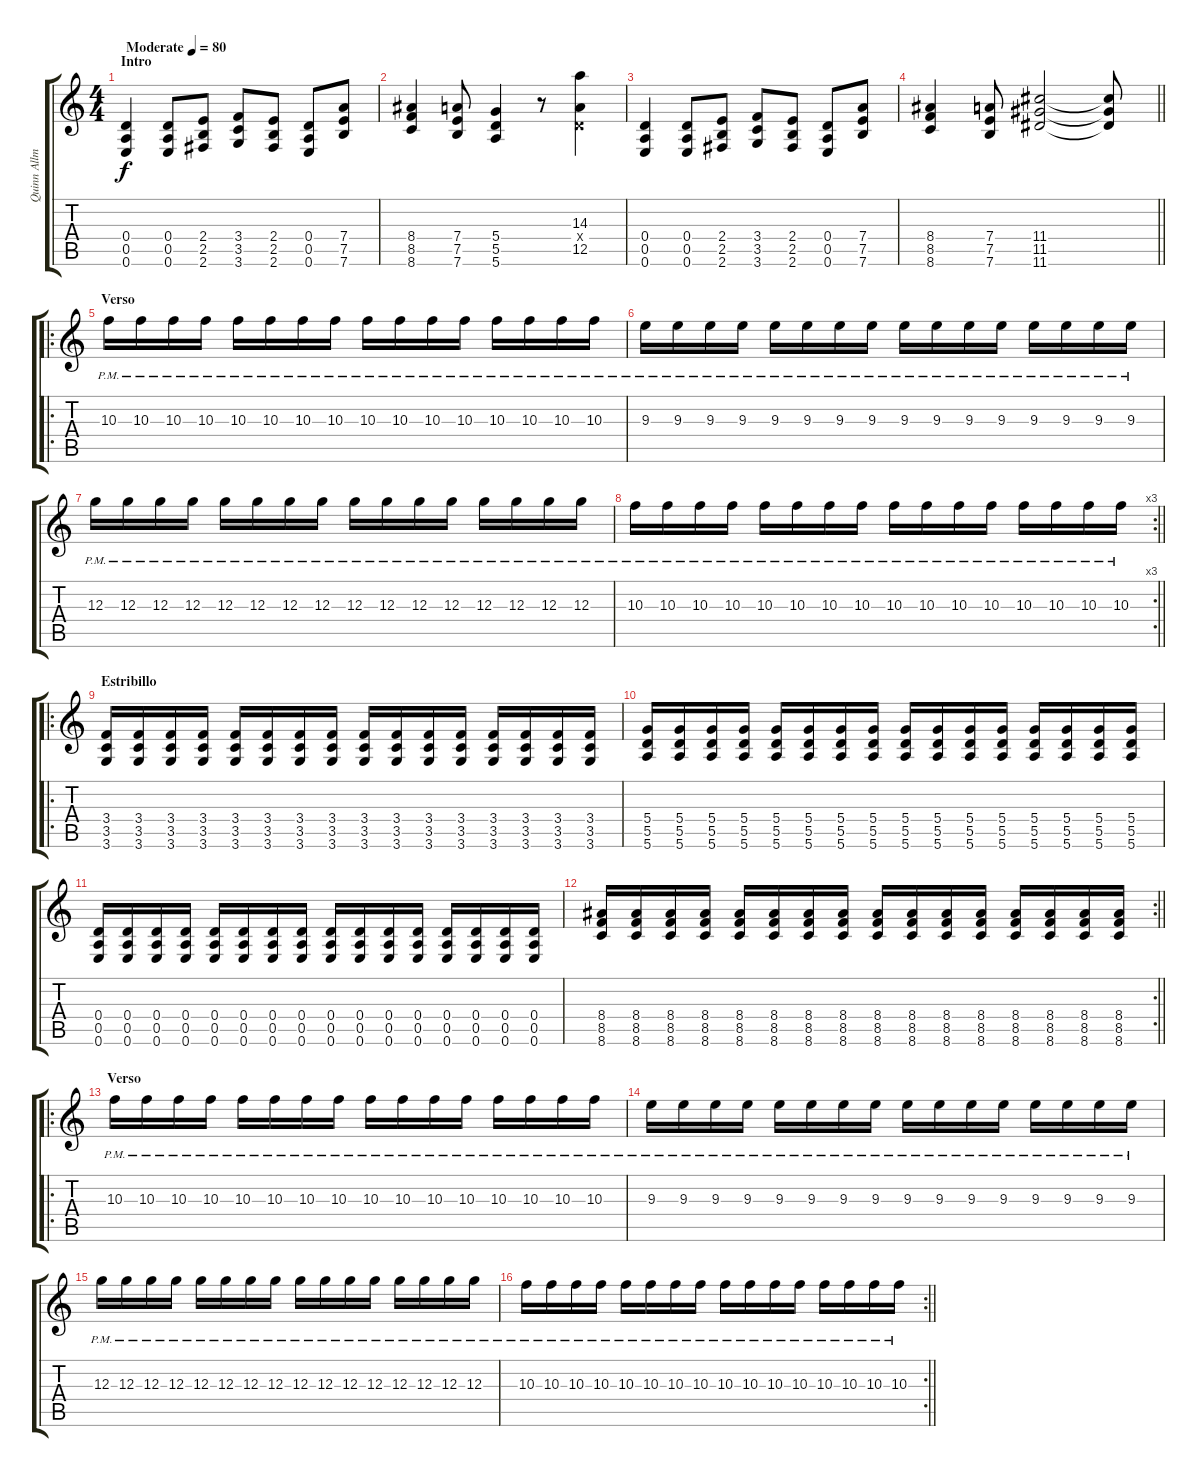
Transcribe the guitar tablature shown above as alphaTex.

\track ("Quinn Allman" "Quinn Allm") {instrument distortionguitar}
\staff {score tabs}
\tuning (E4 B3 G3 D3 A2 E2) {hide}
\ts (4 4)
\section ("" "Intro")
\tempo (80 "Moderate")
\clef g2
\ks c
(0.4 0.5 0.6).4{dy f instrument distortionguitar} (0.4 0.5 0.6).8 (2.4 2.5 2.6).8 (3.4 3.5 3.6).8 (2.4 2.5 2.6).8 (0.4 0.5 0.6).8 (7.4 7.5 7.6).8 |
(8.4 8.5 8.6).4 (7.4 7.5 7.6).8 (5.4 5.5 5.6).4 r.8 (14.3 0.4{x} 12.5).4 |
(0.4 0.5 0.6).4 (0.4 0.5 0.6).8 (2.4 2.5 2.6).8 (3.4 3.5 3.6).8 (2.4 2.5 2.6).8 (0.4 0.5 0.6).8 (7.4 7.5 7.6).8 |
\barLineRight lightlight
(8.4 8.5 8.6).4 (7.4 7.5 7.6).8 (11.4 11.5 11.6).2 (11.4{t} 11.5{t} 11.6{t}).8 |
\ro
\section ("" "Verso")
10.3{pm}.16 10.3{pm}.16 10.3{pm}.16 10.3{pm}.16 10.3{pm}.16 10.3{pm}.16 10.3{pm}.16 10.3{pm}.16 10.3{pm}.16 10.3{pm}.16 10.3{pm}.16 10.3{pm}.16 10.3{pm}.16 10.3{pm}.16 10.3{pm}.16 10.3{pm}.16 |
9.3{pm}.16 9.3{pm}.16 9.3{pm}.16 9.3{pm}.16 9.3{pm}.16 9.3{pm}.16 9.3{pm}.16 9.3{pm}.16 9.3{pm}.16 9.3{pm}.16 9.3{pm}.16 9.3{pm}.16 9.3{pm}.16 9.3{pm}.16 9.3{pm}.16 9.3{pm}.16 |
12.3{pm}.16 12.3{pm}.16 12.3{pm}.16 12.3{pm}.16 12.3{pm}.16 12.3{pm}.16 12.3{pm}.16 12.3{pm}.16 12.3{pm}.16 12.3{pm}.16 12.3{pm}.16 12.3{pm}.16 12.3{pm}.16 12.3{pm}.16 12.3{pm}.16 12.3{pm}.16 |
\rc 3
\barLineRight lightlight
10.3{pm}.16 10.3{pm}.16 10.3{pm}.16 10.3{pm}.16 10.3{pm}.16 10.3{pm}.16 10.3{pm}.16 10.3{pm}.16 10.3{pm}.16 10.3{pm}.16 10.3{pm}.16 10.3{pm}.16 10.3{pm}.16 10.3{pm}.16 10.3{pm}.16 10.3{pm}.16 |
\ro
\section ("" "Estribillo")
(3.4 3.5 3.6).16 (3.4 3.5 3.6).16 (3.4 3.5 3.6).16 (3.4 3.5 3.6).16 (3.4 3.5 3.6).16 (3.4 3.5 3.6).16 (3.4 3.5 3.6).16 (3.4 3.5 3.6).16 (3.4 3.5 3.6).16 (3.4 3.5 3.6).16 (3.4 3.5 3.6).16 (3.4 3.5 3.6).16 (3.4 3.5 3.6).16 (3.4 3.5 3.6).16 (3.4 3.5 3.6).16 (3.4 3.5 3.6).16 |
(5.4 5.5 5.6).16 (5.4 5.5 5.6).16 (5.4 5.5 5.6).16 (5.4 5.5 5.6).16 (5.4 5.5 5.6).16 (5.4 5.5 5.6).16 (5.4 5.5 5.6).16 (5.4 5.5 5.6).16 (5.4 5.5 5.6).16 (5.4 5.5 5.6).16 (5.4 5.5 5.6).16 (5.4 5.5 5.6).16 (5.4 5.5 5.6).16 (5.4 5.5 5.6).16 (5.4 5.5 5.6).16 (5.4 5.5 5.6).16 |
(0.4 0.5 0.6).16 (0.4 0.5 0.6).16 (0.4 0.5 0.6).16 (0.4 0.5 0.6).16 (0.4 0.5 0.6).16 (0.4 0.5 0.6).16 (0.4 0.5 0.6).16 (0.4 0.5 0.6).16 (0.4 0.5 0.6).16 (0.4 0.5 0.6).16 (0.4 0.5 0.6).16 (0.4 0.5 0.6).16 (0.4 0.5 0.6).16 (0.4 0.5 0.6).16 (0.4 0.5 0.6).16 (0.4 0.5 0.6).16 |
\rc 2
\barLineRight lightlight
(8.4 8.5 8.6).16 (8.4 8.5 8.6).16 (8.4 8.5 8.6).16 (8.4 8.5 8.6).16 (8.4 8.5 8.6).16 (8.4 8.5 8.6).16 (8.4 8.5 8.6).16 (8.4 8.5 8.6).16 (8.4 8.5 8.6).16 (8.4 8.5 8.6).16 (8.4 8.5 8.6).16 (8.4 8.5 8.6).16 (8.4 8.5 8.6).16 (8.4 8.5 8.6).16 (8.4 8.5 8.6).16 (8.4 8.5 8.6).16 |
\ro
\section ("" "Verso")
10.3{pm}.16 10.3{pm}.16 10.3{pm}.16 10.3{pm}.16 10.3{pm}.16 10.3{pm}.16 10.3{pm}.16 10.3{pm}.16 10.3{pm}.16 10.3{pm}.16 10.3{pm}.16 10.3{pm}.16 10.3{pm}.16 10.3{pm}.16 10.3{pm}.16 10.3{pm}.16 |
9.3{pm}.16 9.3{pm}.16 9.3{pm}.16 9.3{pm}.16 9.3{pm}.16 9.3{pm}.16 9.3{pm}.16 9.3{pm}.16 9.3{pm}.16 9.3{pm}.16 9.3{pm}.16 9.3{pm}.16 9.3{pm}.16 9.3{pm}.16 9.3{pm}.16 9.3{pm}.16 |
12.3{pm}.16 12.3{pm}.16 12.3{pm}.16 12.3{pm}.16 12.3{pm}.16 12.3{pm}.16 12.3{pm}.16 12.3{pm}.16 12.3{pm}.16 12.3{pm}.16 12.3{pm}.16 12.3{pm}.16 12.3{pm}.16 12.3{pm}.16 12.3{pm}.16 12.3{pm}.16 |
\rc 2
\barLineRight lightlight
10.3{pm}.16 10.3{pm}.16 10.3{pm}.16 10.3{pm}.16 10.3{pm}.16 10.3{pm}.16 10.3{pm}.16 10.3{pm}.16 10.3{pm}.16 10.3{pm}.16 10.3{pm}.16 10.3{pm}.16 10.3{pm}.16 10.3{pm}.16 10.3{pm}.16 10.3{pm}.16
